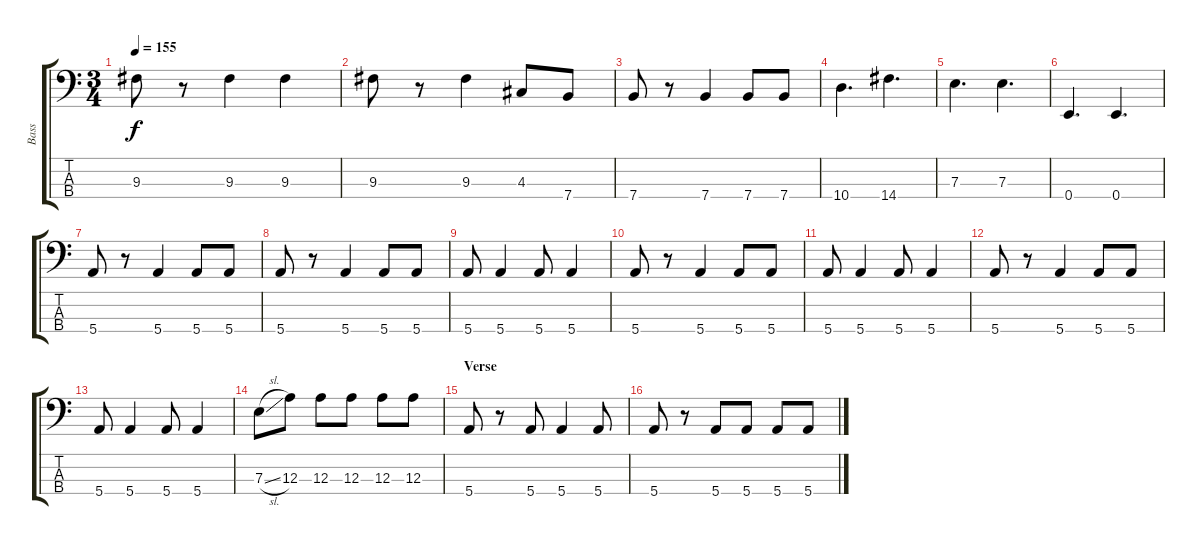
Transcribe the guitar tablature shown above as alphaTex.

\track ("Bass" "Bass") {instrument fretlessbass}
\staff {score tabs}
\tuning (G2 D2 A1 E1) {hide}
\ts (3 4)
\tempo 155
\clef f4
\ks c
9.3.8{dy f} r.8 9.3.4 9.3.4 |
9.3.8 r.8 9.3.4 4.3.8 7.4.8 |
7.4.8 r.8 7.4.4 7.4.8 7.4.8 |
10.4.4{d} 14.4.4{d} |
7.3.4{d} 7.3.4{d} |
0.4.4{d} 0.4.4{d} |
5.4.8 r.8 5.4.4 5.4.8 5.4.8 |
5.4.8 r.8 5.4.4 5.4.8 5.4.8 |
5.4.8 5.4.4 5.4.8 5.4.4 |
5.4.8 r.8 5.4.4 5.4.8 5.4.8 |
5.4.8 5.4.4 5.4.8 5.4.4 |
5.4.8 r.8 5.4.4 5.4.8 5.4.8 |
5.4.8 5.4.4 5.4.8 5.4.4 |
7.3{sl}.8 12.3.8 12.3.8 12.3.8 12.3.8 12.3.8 |
\section ("" "Verse")
5.4.8 r.8 5.4.8 5.4.4 5.4.8 |
5.4.8 r.8 5.4.8 5.4.8 5.4.8 5.4.8
